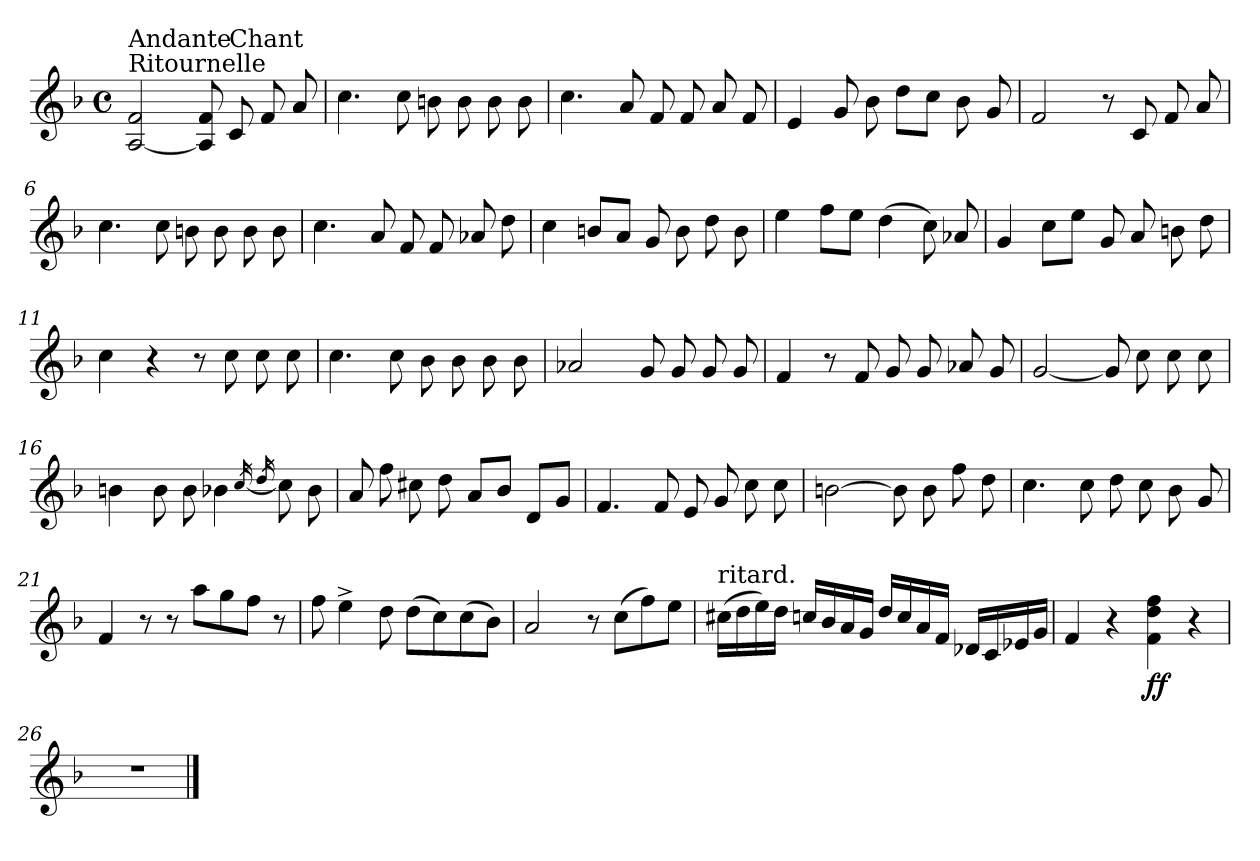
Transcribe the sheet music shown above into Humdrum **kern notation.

**kern	**dynam
*part1	*part1
*staff1	*staff1
*clefG2	*
*k[b-]	*
*F:	*
*M4/4	*
*met(c)	*
=1	=1
!LO:TX:a:t=Ritournelle	!
!LO:TX:a:t=Andante	!
[2A/ 2f/	.
8A]/ 8f/	.
!LO:TX:a:t=Chant	!
8c/	.
8f/	.
8a/	.
=2	=2
4.cc\	.
8cc\	.
8bn\	.
8b\	.
8b\	.
8b\	.
=3	=3
4.cc\	.
8a/	.
8f/	.
8f/	.
8a/	.
8f/	.
=4	=4
4e/	.
8g/	.
8b-\	.
8dd\L	.
8cc\J	.
8b-\	.
8g/	.
!!LO:LB:g=z
=5	=5
2f/	.
8r	.
8c/	.
8f/	.
8a/	.
=6	=6
4.cc\	.
8cc\	.
8bn\	.
8b\	.
8b\	.
8b\	.
=7	=7
4.cc\	.
8a/	.
8f/	.
8f/	.
8a-X/	.
8dd\	.
=8	=8
4cc\	.
8bn/L	.
8a/J	.
8g/	.
8b\	.
8dd\	.
8b\	.
=9	=9
4ee\	.
8ff\L	.
8ee\J	.
(>4dd\	.
8cc\)	.
8a-X/	.
!!LO:LB:g=z
=10	=10
4g/	.
8cc\L	.
8ee\J	.
8g/	.
8a/	.
8bn\	.
8dd\	.
=11	=11
4cc\	.
4r	.
8r	.
8cc\	.
8cc\	.
8cc\	.
=12	=12
4.cc\	.
8cc\	.
8b-\	.
8b-\	.
8b-\	.
8b-\	.
=13	=13
2a-X/	.
8g/	.
8g/	.
8g/	.
8g/	.
=14	=14
4f/	.
8r	.
8f/	.
8g/	.
8g/	.
8a-X/	.
8g/	.
!!LO:LB:g=z
=15	=15
[2g/	.
8g/]	.
8cc\	.
8cc\	.
8cc\	.
=16	=16
4bn\	.
8b\	.
8b\	.
4b-X\	.
[16qcc/	.
16qdd/	.
8cc\]	.
8b-\	.
=17	=17
8a/	.
8ff\	.
8cc#X\	.
8dd\	.
8a/L	.
8b-/J	.
8d/L	.
8g/J	.
=18	=18
4.f/	.
8f/	.
8e/	.
8g/	.
8cc\	.
8cc\	.
=19	=19
[2bn\	.
8b\]	.
8b\	.
8ff\	.
8dd\	.
!!LO:LB:g=z
=20	=20
4.cc\	.
8cc\	.
8dd\	.
8cc\	.
8b-\	.
8g/	.
=21	=21
4f/	.
8r	.
8r	.
8aa\L	.
8gg\	.
8ff\J	.
8r	.
=22	=22
8ff\	.
4ee^>\	.
8dd\	.
(>8dd\L	.
8cc\)	.
(>8cc\	.
8b-\J)	.
=23	=23
2a/	.
8r	.
(>8cc\L	.
8ff\)	.
8ee\J	.
!!LO:LB:g=z
=24	=24
!LO:TX:a:t=ritard.	!
(>16cc#X\LL	.
16dd\	.
16ee\)	.
16dd\JJ	.
16ccn/LL	.
16b-/	.
16a/	.
16g/JJ	.
16dd/LL	.
16cc/	.
16a/	.
16f/JJ	.
16d-X/LL	.
16c/	.
16e-X/	.
16g/JJ	.
=25	=25
4f/	.
4r	.
!	!LO:DY:b
4f\ 4dd\ 4ff\	ff
4r	.
=26	=26
1r	.
==	==
*-	*-
